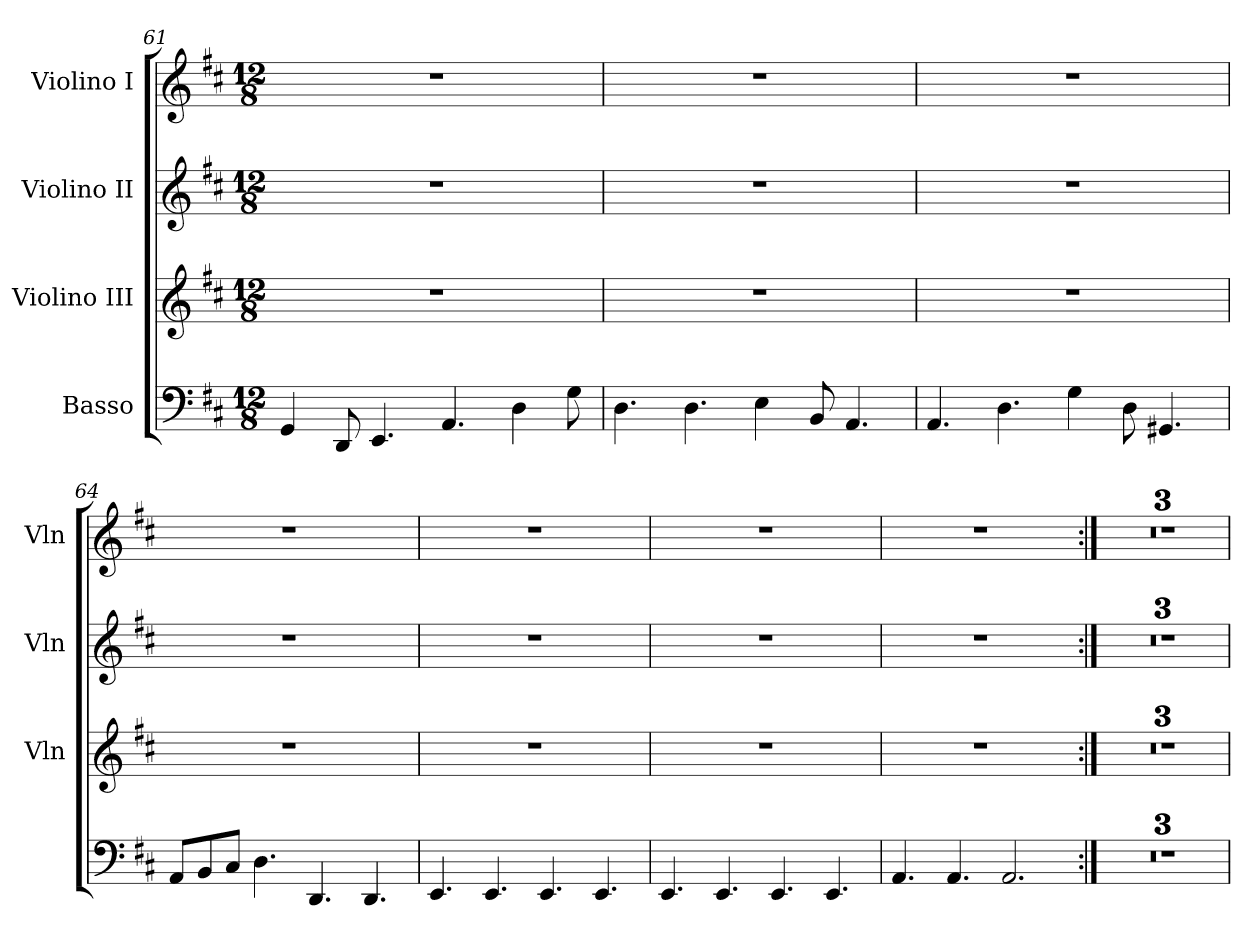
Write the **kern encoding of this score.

**kern	**kern	**kern	**kern
*part4	*part3	*part2	*part1
*staff4	*staff3	*staff2	*staff1
*I"Basso	*I"Violino III	*I"Violino II	*I"Violino I
*	*I'Vln	*I'Vln	*I'Vln
*clefF4	*clefG2	*clefG2	*clefG2
*k[f#c#]	*k[f#c#]	*k[f#c#]	*k[f#c#]
*M12/8	*M12/8	*M12/8	*M12/8
=61	=61	=61	=61
4GG/	1.r	1.r	1.r
8DD/	.	.	.
4.EE/	.	.	.
4.AA/	.	.	.
4D\	.	.	.
8G\	.	.	.
!!LO:LB:g=z
=62	=62	=62	=62
4.D\	1.r	1.r	1.r
4.D\	.	.	.
4E\	.	.	.
8BB/	.	.	.
4.AA/	.	.	.
=63	=63	=63	=63
4.AA/	1.r	1.r	1.r
4.D\	.	.	.
4G\	.	.	.
8D\	.	.	.
4.GG#X/	.	.	.
=64	=64	=64	=64
8AA/L	1.r	1.r	1.r
8BB/	.	.	.
8C#/J	.	.	.
4.D\	.	.	.
4.DD/	.	.	.
4.DD/	.	.	.
=65	=65	=65	=65
4.EE/	1.r	1.r	1.r
4.EE/	.	.	.
4.EE/	.	.	.
4.EE/	.	.	.
=66	=66	=66	=66
4.EE/	1.r	1.r	1.r
4.EE/	.	.	.
4.EE/	.	.	.
4.EE/	.	.	.
!!LO:LB:g=z
=67	=67	=67	=67
4.AA/	1.r	1.r	1.r
4.AA/	.	.	.
2.AA/	.	.	.
=68:|!	=68:|!	=68:|!	=68:|!
1.r	1.r	1.r	1.r
=69	=69	=69	=69
1.r	1.r	1.r	1.r
=70	=70	=70	=70
1.r	1.r	1.r	1.r
=	=	=	=
*-	*-	*-	*-
